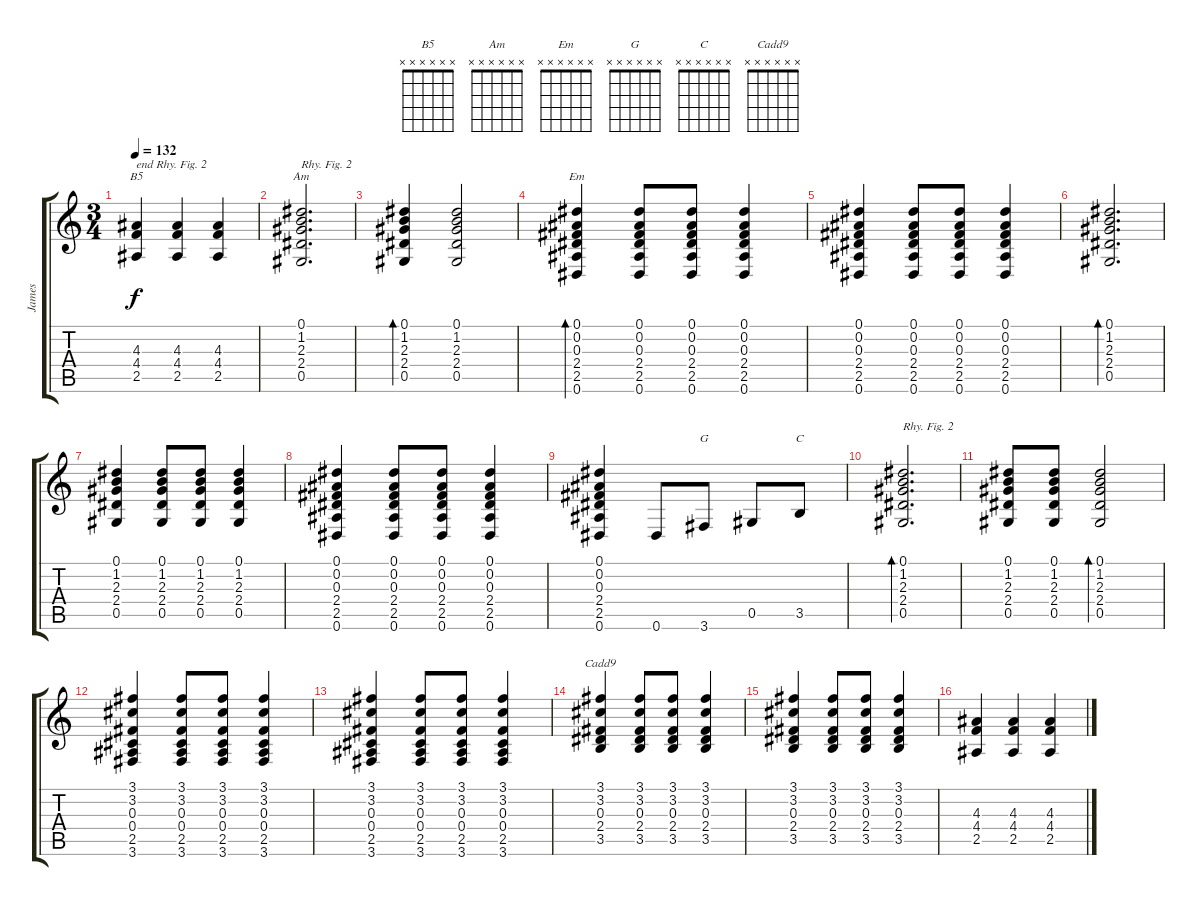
\track ("James" "James") {instrument electricguitarjazz}
\staff {score tabs}
\tuning (Eb4 Bb3 Gb3 Db3 Ab2 Eb2) {hide}
\chord ("B5" x x x x x x)
\chord ("Am" x x x x x x)
\chord ("Em" x x x x x x)
\chord ("G" x x x x x x)
\chord ("C" x x x x x x)
\chord ("Cadd9" x x x x x x)
\ts (3 4)
\tempo 132
\clef g2
\ks c
(4.3 4.4 2.5).4{ch "B5" txt "end Rhy. Fig. 2" dy f} (4.3 4.4 2.5).4 (4.3 4.4 2.5).4 |
(0.1 1.2 2.3 2.4 0.5).2{d ch "Am" txt "Rhy. Fig. 2"} |
(0.1 1.2 2.3 2.4 0.5).4{bd 60} (0.1 1.2 2.3 2.4 0.5).2 |
(0.1 0.2 0.3 2.4 2.5 0.6).4{bd 60 ch "Em"} (0.1 0.2 0.3 2.4 2.5 0.6).8 (0.1 0.2 0.3 2.4 2.5 0.6).8 (0.1 0.2 0.3 2.4 2.5 0.6).4 |
(0.1 0.2 0.3 2.4 2.5 0.6).4 (0.1 0.2 0.3 2.4 2.5 0.6).8 (0.1 0.2 0.3 2.4 2.5 0.6).8 (0.1 0.2 0.3 2.4 2.5 0.6).4 |
(0.1 1.2 2.3 2.4 0.5).2{d bd 120} |
(0.1 1.2 2.3 2.4 0.5).4 (0.1 1.2 2.3 2.4 0.5).8 (0.1 1.2 2.3 2.4 0.5).8 (0.1 1.2 2.3 2.4 0.5).4 |
(0.1 0.2 0.3 2.4 2.5 0.6).4 (0.1 0.2 0.3 2.4 2.5 0.6).8 (0.1 0.2 0.3 2.4 2.5 0.6).8 (0.1 0.2 0.3 2.4 2.5 0.6).4 |
(0.1 0.2 0.3 2.4 2.5 0.6).4 0.6.8{volume 16} 3.6.8{ch "G"} 0.5.8 3.5.8{ch "C"} |
(0.1 1.2 2.3 2.4 0.5).2{d bd 60 txt "Rhy. Fig. 2" volume 14} |
(0.1 1.2 2.3 2.4 0.5).8 (0.1 1.2 2.3 2.4 0.5).8 (0.1 1.2 2.3 2.4 0.5).2{bd 60} |
(3.1 3.2 0.3 0.4 2.5 3.6).4 (3.1 3.2 0.3 0.4 2.5 3.6).8 (3.1 3.2 0.3 0.4 2.5 3.6).8 (3.1 3.2 0.3 0.4 2.5 3.6).4 |
(3.1 3.2 0.3 0.4 2.5 3.6).4 (3.1 3.2 0.3 0.4 2.5 3.6).8 (3.1 3.2 0.3 0.4 2.5 3.6).8 (3.1 3.2 0.3 0.4 2.5 3.6).4 |
(3.1 3.2 0.3 2.4 3.5).4{ch "Cadd9"} (3.1 3.2 0.3 2.4 3.5).8 (3.1 3.2 0.3 2.4 3.5).8 (3.1 3.2 0.3 2.4 3.5).4 |
(3.1 3.2 0.3 2.4 3.5).4 (3.1 3.2 0.3 2.4 3.5).8 (3.1 3.2 0.3 2.4 3.5).8 (3.1 3.2 0.3 2.4 3.5).4 |
(4.3 4.4 2.5).4 (4.3 4.4 2.5).4 (4.3 4.4 2.5).4
